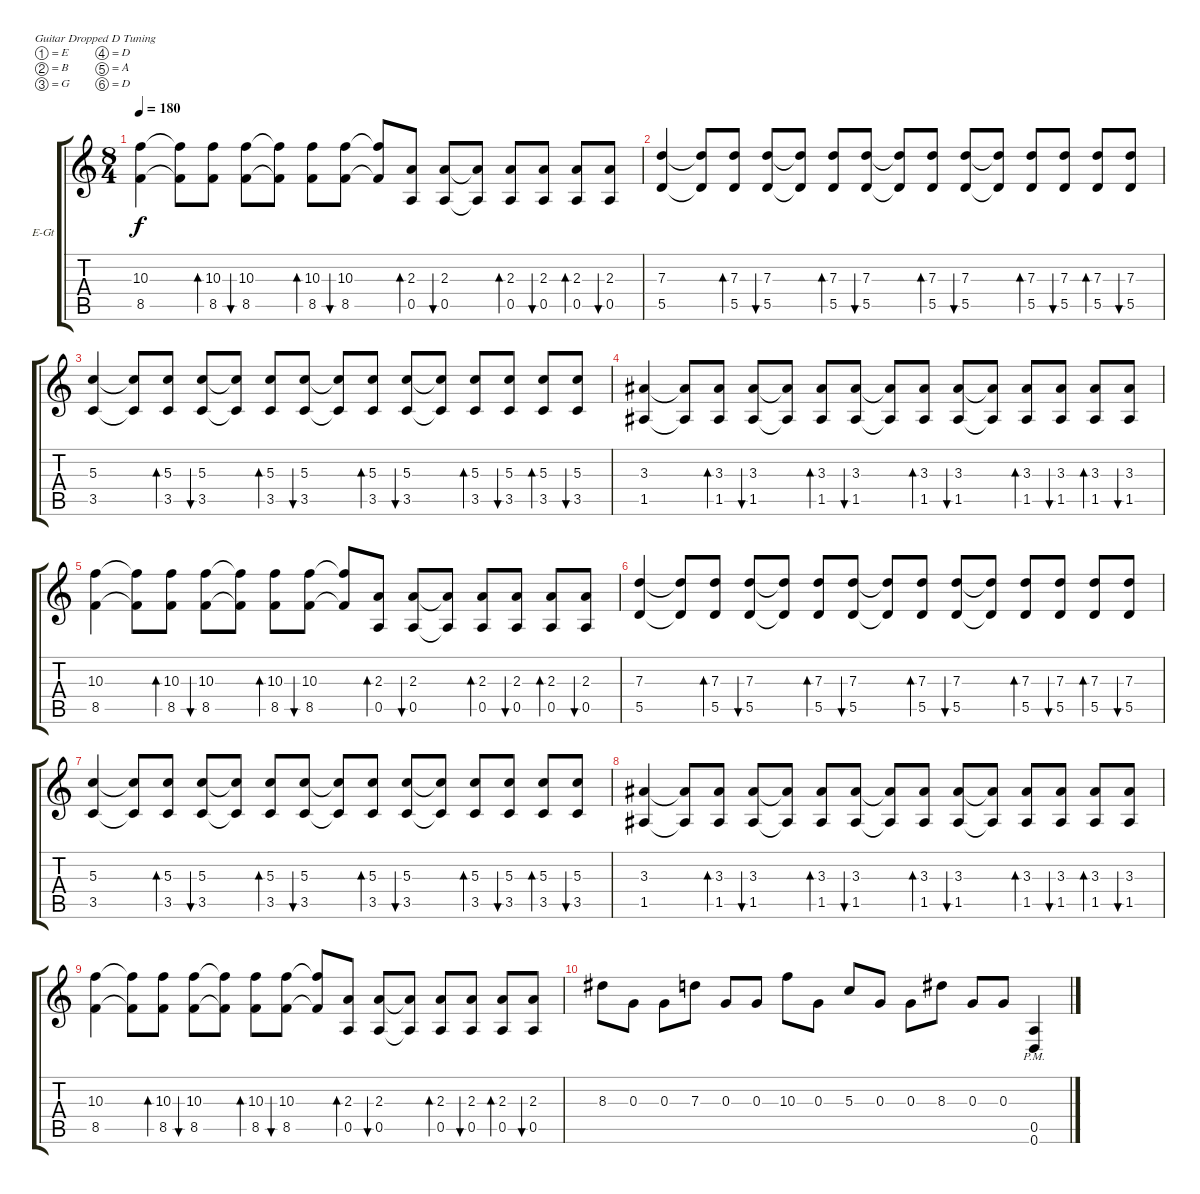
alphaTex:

\defaultSystemsLayout 4
\bracketExtendMode groupsimilarinstruments
\firstSystemTrackNameOrientation horizontal
\otherSystemsTrackNameOrientation horizontal
\track ("Electric Guitar" "E-Gt") {instrument distortionguitar}
\staff {score tabs}
\tuning (E4 B3 G3 D3 A2 D2)
\ts (8 4)
\tempo 180
\clef g2
\ks c
(8.5 10.3).4{dy f} (8.5{t} 10.3{t}).8 (8.5 10.3).8{bd 120} (8.5 10.3).8{bu 120} (10.3{t} 8.5{t}).8 (8.5 10.3).8{bd 120} (8.5 10.3).8{bu 120} (10.3{t} 8.5{t}).8 (0.5 2.3).8{bd 120} (0.5 2.3).8{bu 120} (2.3{t} 0.5{t}).8 (2.3 0.5).8{bd 120} (0.5 2.3).8{bu 120} (2.3 0.5).8{bd 120} (0.5 2.3).8{bu 120} |
(5.5 7.3).4 (5.5{t} 7.3{t}).8 (5.5 7.3).8{bd 120} (5.5 7.3).8{bu 120} (7.3{t} 5.5{t}).8 (5.5 7.3).8{bd 120} (5.5 7.3).8{bu 120} (7.3{t} 5.5{t}).8 (5.5 7.3).8{bd 120} (5.5 7.3).8{bu 120} (7.3{t} 5.5{t}).8 (7.3 5.5).8{bd 120} (5.5 7.3).8{bu 120} (7.3 5.5).8{bd 120} (5.5 7.3).8{bu 120} |
(3.5 5.3).4 (3.5{t} 5.3{t}).8 (3.5 5.3).8{bd 120} (3.5 5.3).8{bu 120} (5.3{t} 3.5{t}).8 (3.5 5.3).8{bd 120} (3.5 5.3).8{bu 120} (5.3{t} 3.5{t}).8 (3.5 5.3).8{bd 120} (3.5 5.3).8{bu 120} (5.3{t} 3.5{t}).8 (5.3 3.5).8{bd 120} (3.5 5.3).8{bu 120} (5.3 3.5).8{bd 120} (3.5 5.3).8{bu 120} |
(1.5 3.3).4 (1.5{t} 3.3{t}).8 (1.5 3.3).8{bd 120} (1.5 3.3).8{bu 120} (3.3{t} 1.5{t}).8 (1.5 3.3).8{bd 120} (1.5 3.3).8{bu 120} (3.3{t} 1.5{t}).8 (1.5 3.3).8{bd 120} (1.5 3.3).8{bu 120} (3.3{t} 1.5{t}).8 (3.3 1.5).8{bd 120} (1.5 3.3).8{bu 120} (3.3 1.5).8{bd 120} (1.5 3.3).8{bu 120} |
(8.5 10.3).4 (8.5{t} 10.3{t}).8 (8.5 10.3).8{bd 120} (8.5 10.3).8{bu 120} (10.3{t} 8.5{t}).8 (8.5 10.3).8{bd 120} (8.5 10.3).8{bu 120} (10.3{t} 8.5{t}).8 (0.5 2.3).8{bd 120} (0.5 2.3).8{bu 120} (2.3{t} 0.5{t}).8 (2.3 0.5).8{bd 120} (0.5 2.3).8{bu 120} (2.3 0.5).8{bd 120} (0.5 2.3).8{bu 120} |
(5.5 7.3).4 (5.5{t} 7.3{t}).8 (5.5 7.3).8{bd 120} (5.5 7.3).8{bu 120} (7.3{t} 5.5{t}).8 (5.5 7.3).8{bd 120} (5.5 7.3).8{bu 120} (7.3{t} 5.5{t}).8 (5.5 7.3).8{bd 120} (5.5 7.3).8{bu 120} (7.3{t} 5.5{t}).8 (7.3 5.5).8{bd 120} (5.5 7.3).8{bu 120} (7.3 5.5).8{bd 120} (5.5 7.3).8{bu 120} |
(3.5 5.3).4 (3.5{t} 5.3{t}).8 (3.5 5.3).8{bd 120} (3.5 5.3).8{bu 120} (5.3{t} 3.5{t}).8 (3.5 5.3).8{bd 120} (3.5 5.3).8{bu 120} (5.3{t} 3.5{t}).8 (3.5 5.3).8{bd 120} (3.5 5.3).8{bu 120} (5.3{t} 3.5{t}).8 (5.3 3.5).8{bd 120} (3.5 5.3).8{bu 120} (5.3 3.5).8{bd 120} (3.5 5.3).8{bu 120} |
(1.5 3.3).4 (1.5{t} 3.3{t}).8 (1.5 3.3).8{bd 120} (1.5 3.3).8{bu 120} (3.3{t} 1.5{t}).8 (1.5 3.3).8{bd 120} (1.5 3.3).8{bu 120} (3.3{t} 1.5{t}).8 (1.5 3.3).8{bd 120} (1.5 3.3).8{bu 120} (3.3{t} 1.5{t}).8 (3.3 1.5).8{bd 120} (1.5 3.3).8{bu 120} (3.3 1.5).8{bd 120} (1.5 3.3).8{bu 120} |
(8.5 10.3).4 (8.5{t} 10.3{t}).8 (8.5 10.3).8{bd 120} (8.5 10.3).8{bu 120} (10.3{t} 8.5{t}).8 (8.5 10.3).8{bd 120} (8.5 10.3).8{bu 120} (10.3{t} 8.5{t}).8 (0.5 2.3).8{bd 120} (0.5 2.3).8{bu 120} (2.3{t} 0.5{t}).8 (2.3 0.5).8{bd 120} (0.5 2.3).8{bu 120} (2.3 0.5).8{bd 120} (0.5 2.3).8{bu 120} |
8.3.8 0.3.8 0.3.8 7.3.8 0.3.8 0.3.8 10.3.8 0.3.8 5.3.8 0.3.8 0.3.8 8.3.8 0.3.8 0.3.8 (0.6{pm} 0.5{pm}).4
